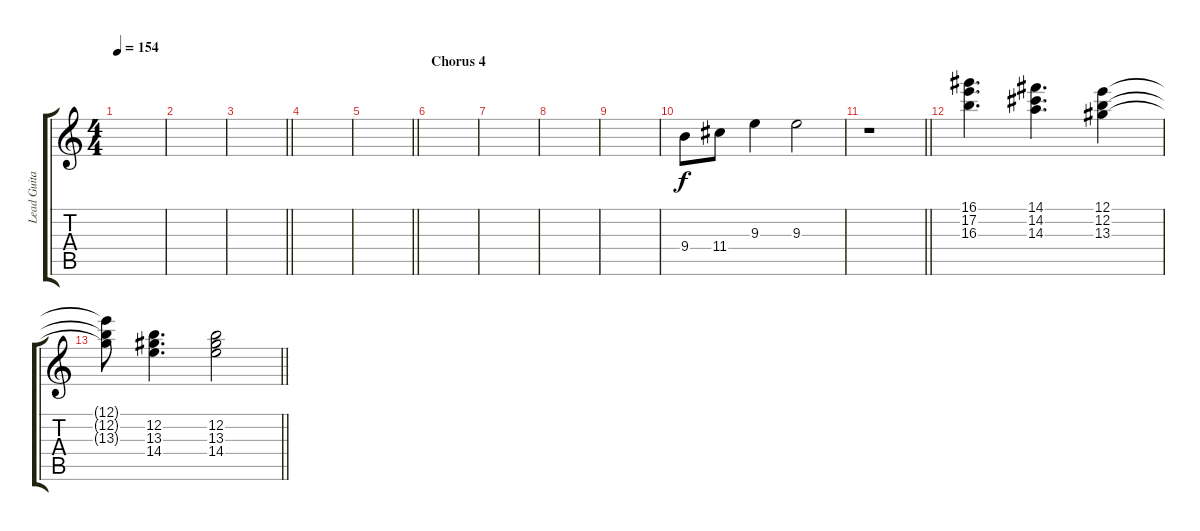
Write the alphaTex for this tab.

\track ("Lead Guitar 1" "Lead Guita") {instrument electricguitarjazz}
\staff {score tabs}
\tuning (E4 B3 G3 D3 A2 E2) {hide}
\ts (4 4)
\tempo 154
\clef g2
\ks c
|
|
\barLineRight lightlight
|
|
\barLineRight lightlight
|
\section ("" "Chorus 4")
|
|
|
|
9.4.8 11.4.8 9.3.4 9.3.2 |
\barLineRight lightlight
r.1 |
(16.1 17.2 16.3).4{d} (14.1 14.2 14.3).4{d} (12.1 12.2 13.3).4 |
\barLineRight lightlight
(12.1{t} 12.2{t} 13.3{t}).8 (12.2 13.3 14.4).4{d} (12.2 13.3 14.4).2
